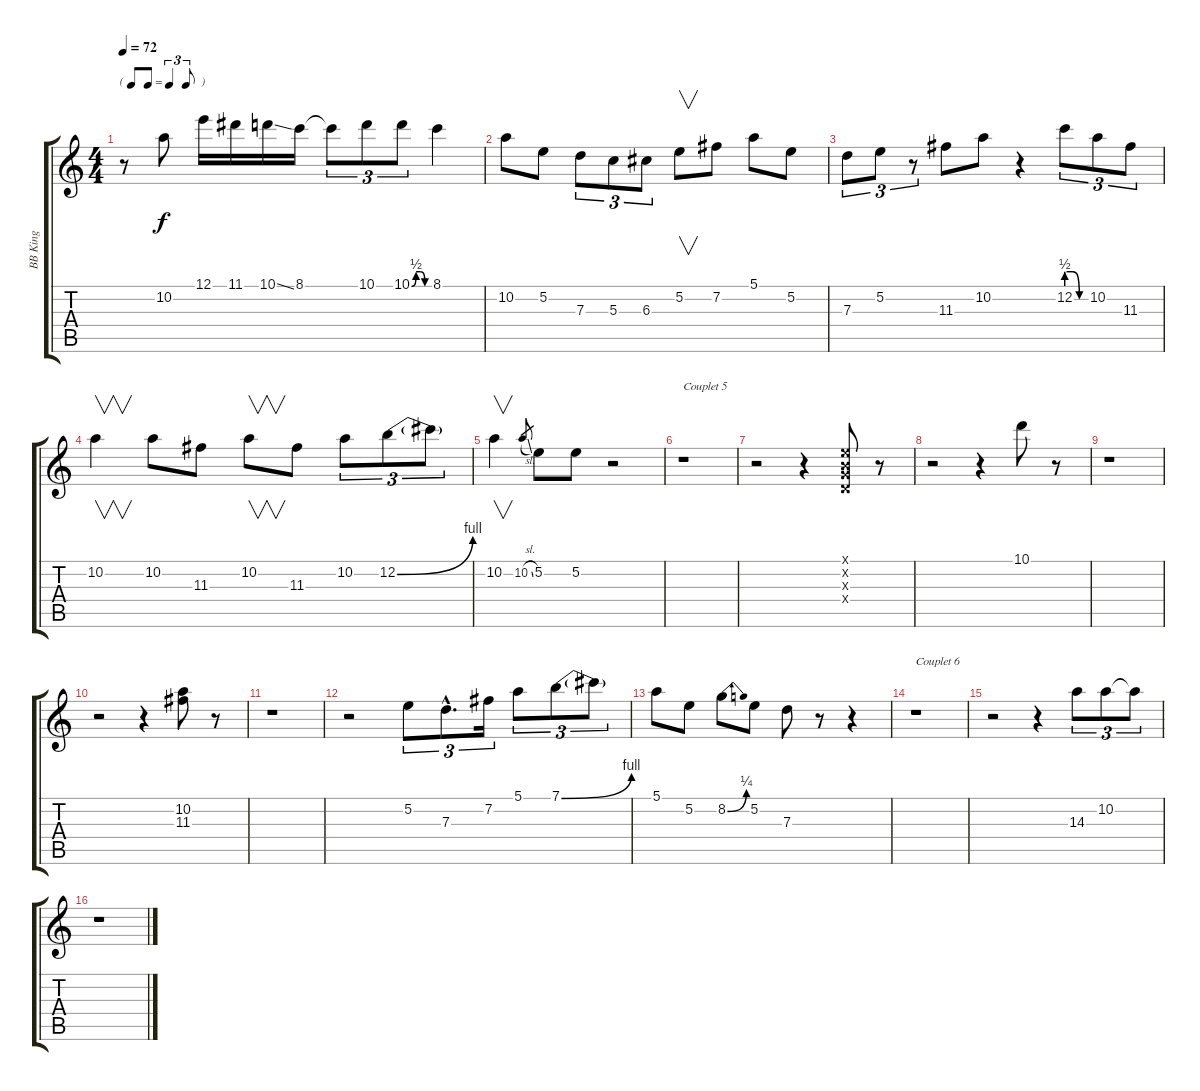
\track ("BB King" "BB King") {instrument acousticguitarnylon}
\staff {score tabs}
\tuning (E4 B3 G3 D3 A2 E2) {hide}
\ts (4 4)
\tf triplet8th
\tempo 72
\clef g2
\ks c
r.8{dy f} 10.2.8 12.1.16 11.1.16 10.1{ss}.16 8.1.16 8.1{t}.8{tu (3 2)} 10.1.8{tu (3 2)} 10.1{be (custom 0 0 15 2 30 2 45 0 60 0)}.8{tu (3 2)} 8.1.4 |
10.2.8 5.2.8 7.3.8{tu (3 2)} 5.3.8{tu (3 2)} 6.3.8{tu (3 2)} 5.2.8{v} 7.2.8 5.1.8 5.2.8 |
7.3.8{tu (3 2)} 5.2.8{tu (3 2)} r.8{tu (3 2)} 11.3.8 10.2.8 r.4 12.2{be (custom 0 2 20 2 40 0 60 0)}.8{tu (3 2)} 10.2.8{tu (3 2)} 11.3.8{tu (3 2)} |
10.2.4{v} 10.2.8 11.3.8 10.2.8{v} 11.3.8 10.2.8{tu (3 2)} 12.2{be (bend 0 0 60 4)}.8{tu (3 2)} 12.2{t}.8{tu (3 2)} |
10.2.4{v} 10.2{sl}.8{gr} 5.2.8 5.2.8 r.2 |
r.1{txt "Couplet 5"} |
r.2 r.4 (0.1{x} 0.2{x} 0.3{x} 0.4{x}).8 r.8 |
r.2 r.4 10.1.8 r.8 |
r.1 |
r.2 r.4 (10.2 11.3).8 r.8 |
r.1 |
r.2 5.2.8{tu (3 2)} 7.3{hac}.8{d tu (3 2)} 7.2.16{tu (3 2)} 5.1.8{tu (3 2)} 7.1{be (bend 0 0 60 4)}.8{tu (3 2)} 7.1{t}.8{tu (3 2)} |
5.1.8 5.2.8 8.2{be (bend 0 0 60 1)}.8 5.2.8 7.3.8 r.8 r.4 |
r.1{txt "Couplet 6"} |
r.2 r.4 14.3.8{tu (3 2)} 10.2.8{tu (3 2)} 10.2{t}.8{tu (3 2)} |
r.1
